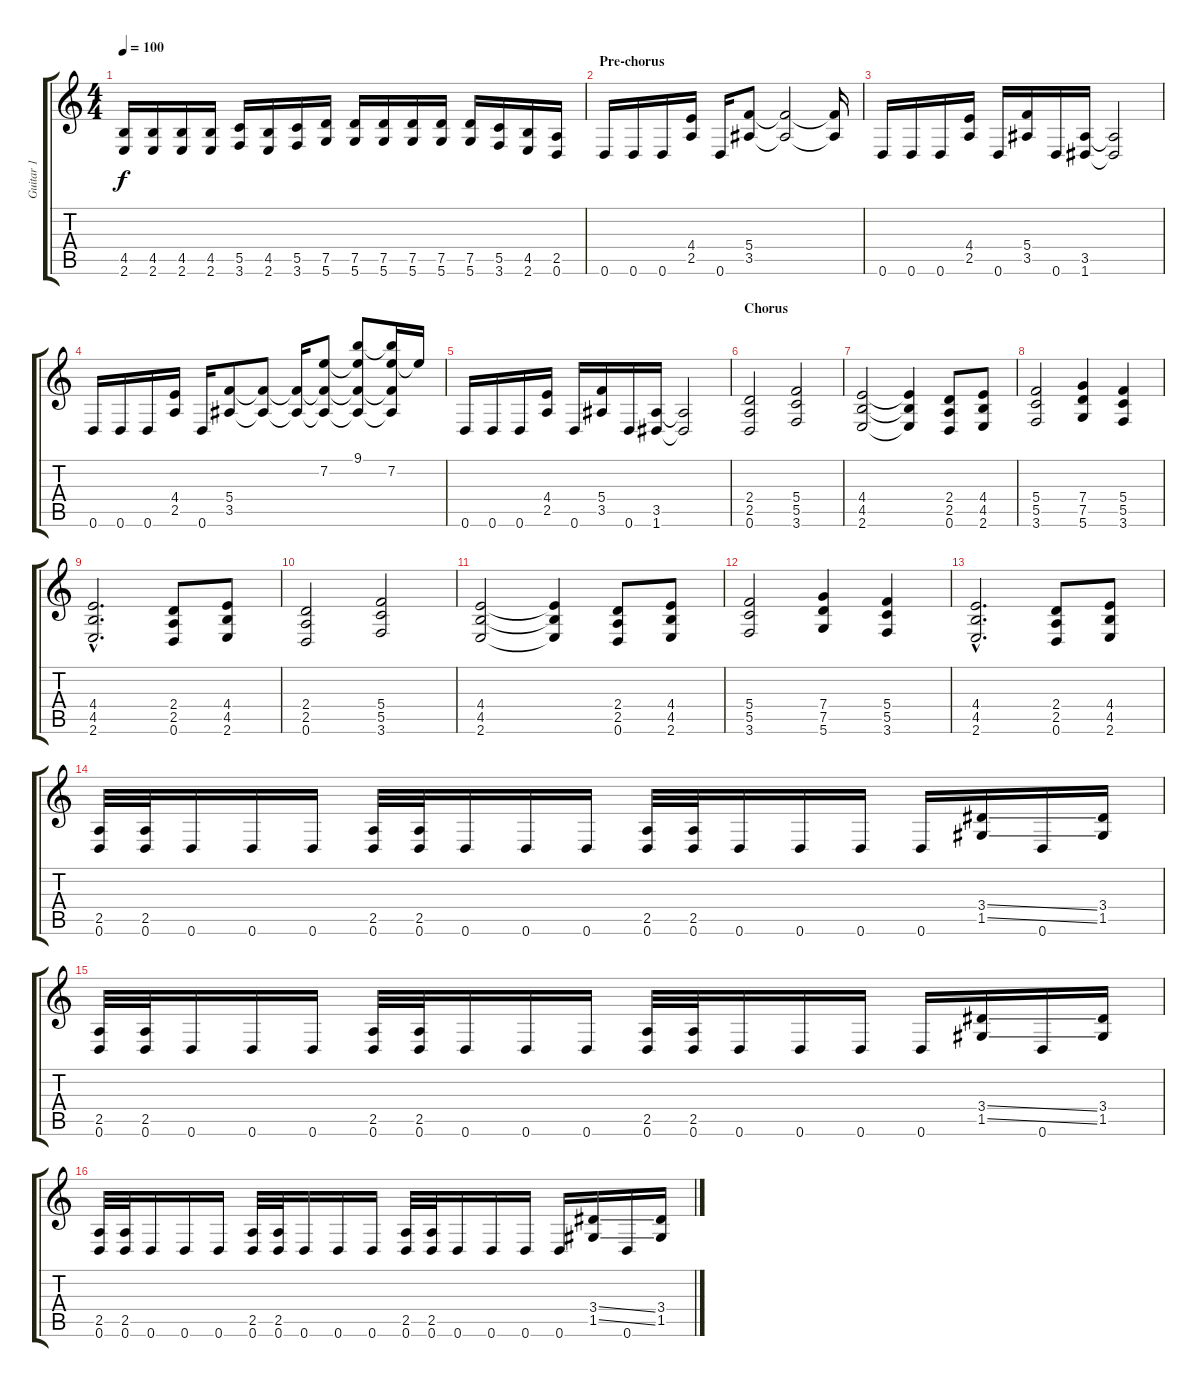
\track ("Guitar 1" "Guitar 1") {instrument distortionguitar}
\staff {score tabs}
\tuning (D4 A3 F3 C3 G2 D2) {hide}
\ts (4 4)
\tempo 100
\clef g2
\ks c
(4.5 2.6).16{dy f} (4.5 2.6).16 (4.5 2.6).16 (4.5 2.6).16 (5.5 3.6).16 (4.5 2.6).16 (5.5 3.6).16 (7.5 5.6).16 (7.5 5.6).16 (7.5 5.6).16 (7.5 5.6).16 (7.5 5.6).16 (7.5 5.6).16 (5.5 3.6).16 (4.5 2.6).16 (2.5 0.6).16 |
\section ("" "Pre-chorus")
0.6.16 0.6.16 0.6.16 (4.4 2.5).16 0.6.16 (5.4 3.5).8 (5.4{t} 3.5{t}).2 (5.4{t} 3.5{t}).16 |
0.6.16 0.6.16 0.6.16 (4.4 2.5).16 0.6.16 (5.4 3.5).16 0.6.16 (3.5 1.6).16 (3.5{t} 1.6{t}).2 |
0.6.16 0.6.16 0.6.16 (4.4 2.5).16 0.6.16 (5.4 3.5).8 (5.4{t} 3.5{t}).8 (5.4{t} 3.5{t}).16 (7.2 5.4{t} 3.5{t}).8 (9.1 7.2{t} 5.4{t} 3.5{t}).8 (9.1{t} 7.2 5.4{t} 3.5{t}).16 7.2{t}.16 |
0.6.16 0.6.16 0.6.16 (4.4 2.5).16 0.6.16 (5.4 3.5).16 0.6.16 (3.5 1.6).16 (3.5{t} 1.6{t}).2 |
\section ("" "Chorus")
(2.4 2.5 0.6).2 (5.4 5.5 3.6).2 |
(4.4 4.5 2.6).2 (4.4{t} 4.5{t} 2.6{t}).4 (2.4 2.5 0.6).8 (4.4 4.5 2.6).8 |
(5.4 5.5 3.6).2 (7.4 7.5 5.6).4 (5.4 5.5 3.6).4 |
(4.4{hac} 4.5{hac} 2.6{hac}).2{d} (2.4 2.5 0.6).8 (4.4 4.5 2.6).8 |
(2.4 2.5 0.6).2 (5.4 5.5 3.6).2 |
(4.4 4.5 2.6).2 (4.4{t} 4.5{t} 2.6{t}).4 (2.4 2.5 0.6).8 (4.4 4.5 2.6).8 |
(5.4 5.5 3.6).2 (7.4 7.5 5.6).4 (5.4 5.5 3.6).4 |
(4.4{hac} 4.5{hac} 2.6{hac}).2{d} (2.4 2.5 0.6).8 (4.4 4.5 2.6).8 |
(2.5 0.6).32 (2.5 0.6).32 0.6.16 0.6.16 0.6.16 (2.5 0.6).32 (2.5 0.6).32 0.6.16 0.6.16 0.6.16 (2.5 0.6).32 (2.5 0.6).32 0.6.16 0.6.16 0.6.16 0.6.16 (3.4{ss} 1.5{ss}).16 0.6.16 (3.4 1.5).16 |
(2.5 0.6).32 (2.5 0.6).32 0.6.16 0.6.16 0.6.16 (2.5 0.6).32 (2.5 0.6).32 0.6.16 0.6.16 0.6.16 (2.5 0.6).32 (2.5 0.6).32 0.6.16 0.6.16 0.6.16 0.6.16 (3.4{ss} 1.5{ss}).16 0.6.16 (3.4 1.5).16 |
(2.5 0.6).32 (2.5 0.6).32 0.6.16 0.6.16 0.6.16 (2.5 0.6).32 (2.5 0.6).32 0.6.16 0.6.16 0.6.16 (2.5 0.6).32 (2.5 0.6).32 0.6.16 0.6.16 0.6.16 0.6.16 (3.4{ss} 1.5{ss}).16 0.6.16 (3.4 1.5).16
